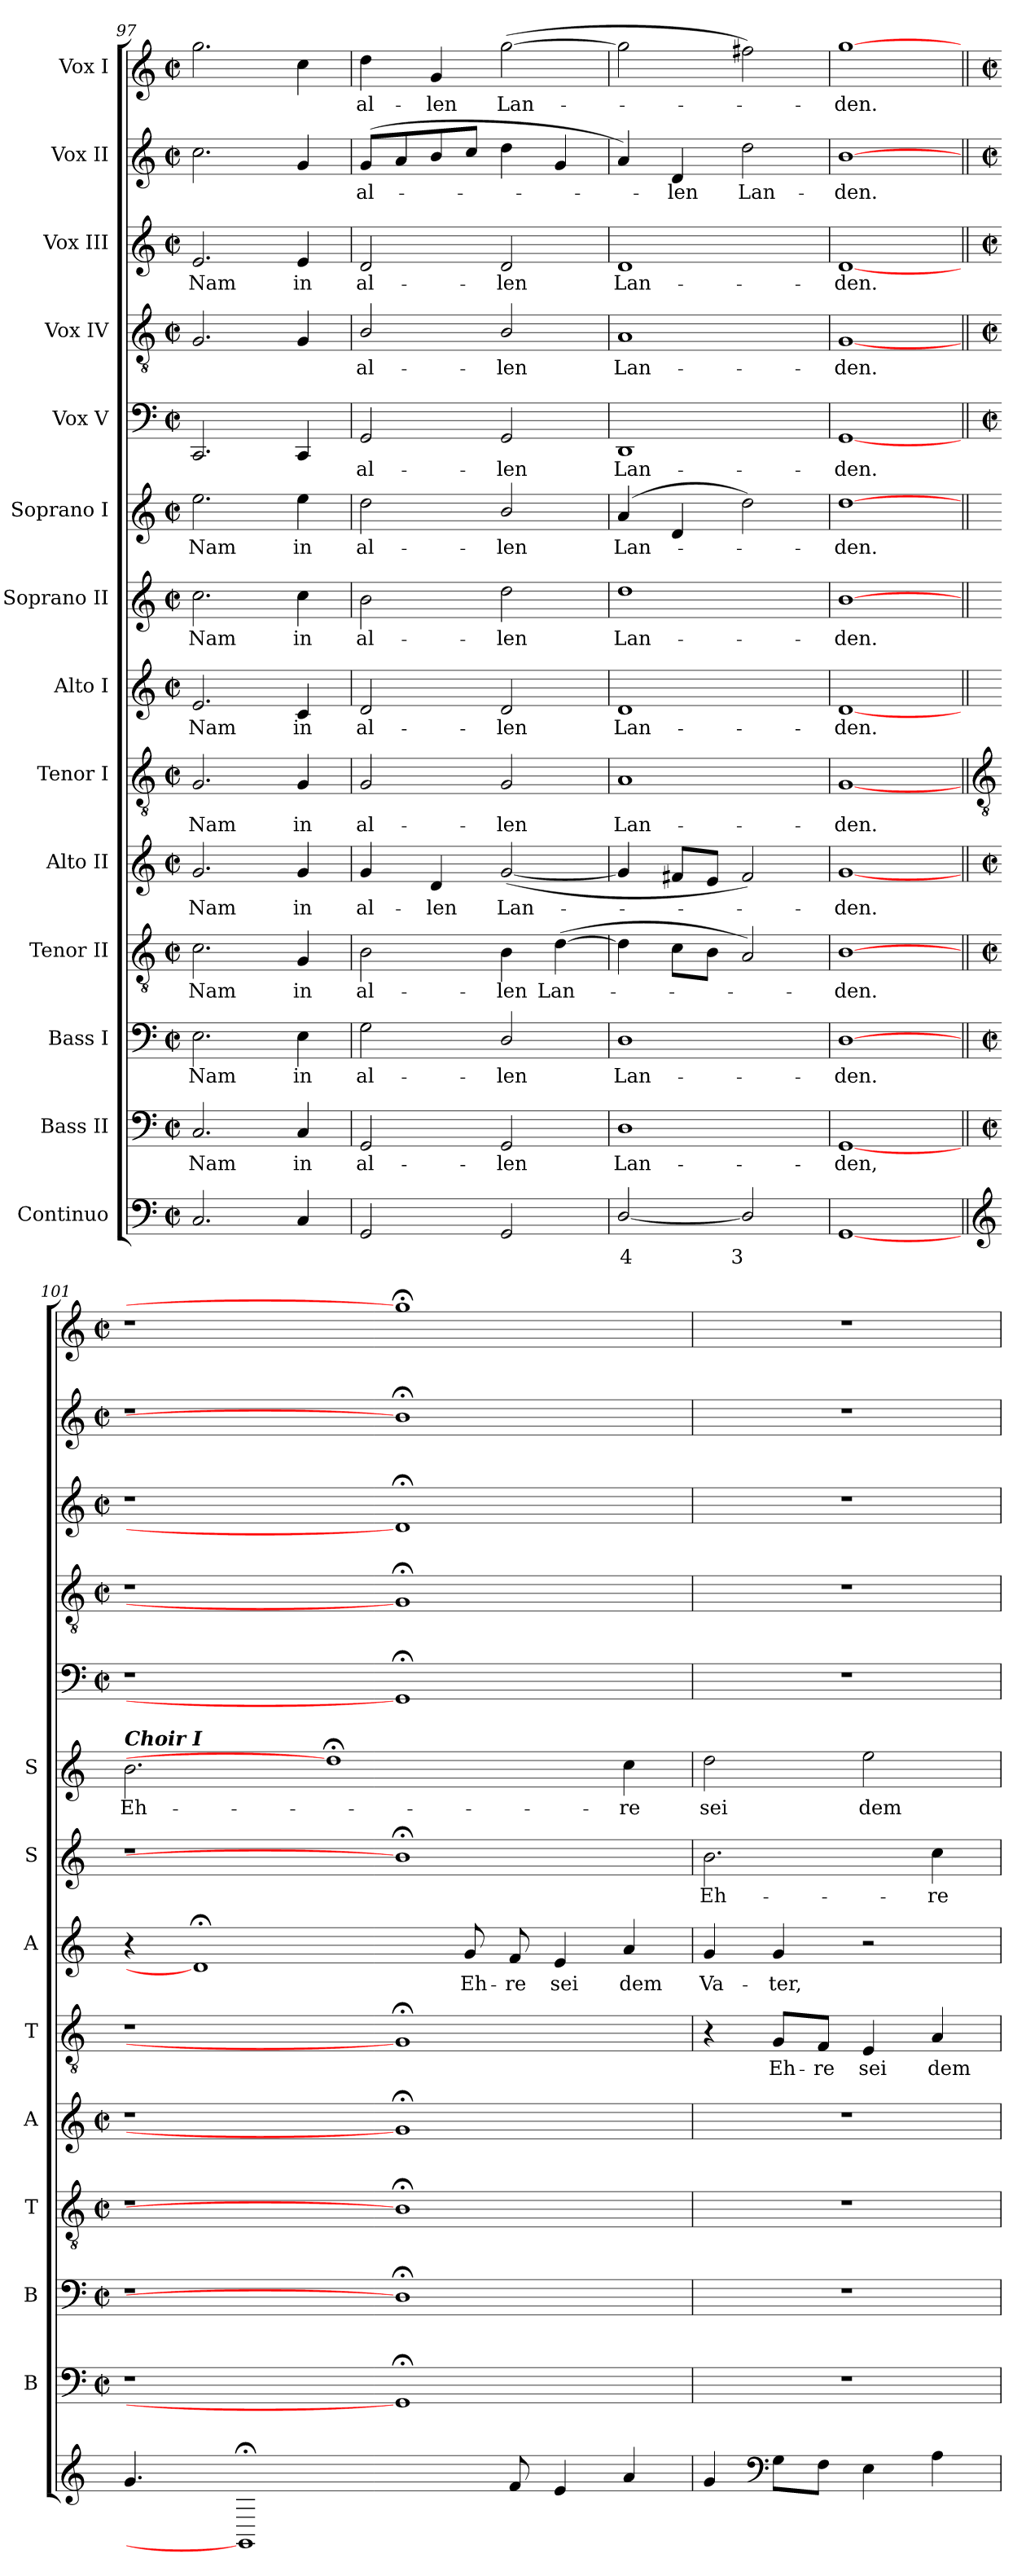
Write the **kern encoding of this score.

**kern	**text	**kern	**text	**kern	**text	**kern	**text	**kern	**text	**kern	**text	**kern	**text	**kern	**text	**kern	**text	**kern	**text	**kern	**text	**kern	**text	**kern	**text	**kern	**text
*part14	*part14	*part13	*part13	*part12	*part12	*part11	*part11	*part10	*part10	*part9	*part9	*part8	*part8	*part7	*part7	*part6	*part6	*part5	*part5	*part4	*part4	*part3	*part3	*part2	*part2	*part1	*part1
*staff14	*staff14	*staff13	*staff13	*staff12	*staff12	*staff11	*staff11	*staff10	*staff10	*staff9	*staff9	*staff8	*staff8	*staff7	*staff7	*staff6	*staff6	*staff5	*staff5	*staff4	*staff4	*staff3	*staff3	*staff2	*staff2	*staff1	*staff1
*I"Continuo	*	*I"Bass II	*	*I"Bass I	*	*I"Tenor II	*	*I"Alto II	*	*I"Tenor I	*	*I"Alto I	*	*I"Soprano II	*	*I"Soprano I	*	*I"Vox V	*	*I"Vox IV	*	*I"Vox III	*	*I"Vox II	*	*I"Vox I	*
*	*	*I'B	*	*I'B	*	*I'T	*	*I'A	*	*I'T	*	*I'A	*	*I'S	*	*I'S	*	*	*	*	*	*	*	*	*	*	*
*clefF4	*	*clefF4	*	*clefF4	*	*clefGv2	*	*clefG2	*	*clefGv2	*	*clefG2	*	*clefG2	*	*clefG2	*	*clefF4	*	*clefGv2	*	*clefG2	*	*clefG2	*	*clefG2	*
*k[]	*	*k[]	*	*k[]	*	*k[]	*	*k[]	*	*k[]	*	*k[]	*	*k[]	*	*k[]	*	*k[]	*	*k[]	*	*k[]	*	*k[]	*	*k[]	*
*C:	*	*C:	*	*C:	*	*C:	*	*C:	*	*C:	*	*C:	*	*C:	*	*C:	*	*C:	*	*C:	*	*C:	*	*C:	*	*C:	*
*M2/2	*	*M2/2	*	*M2/2	*	*M2/2	*	*M2/2	*	*M2/2	*	*M2/2	*	*M2/2	*	*M2/2	*	*M2/2	*	*M2/2	*	*M2/2	*	*M2/2	*	*M2/2	*
*met(c|)	*	*met(c|)	*	*met(c|)	*	*met(c|)	*	*met(c|)	*	*met(c|)	*	*met(c|)	*	*met(c|)	*	*met(c|)	*	*met(c|)	*	*met(c|)	*	*met(c|)	*	*met(c|)	*	*met(c|)	*
=97	=97	=97	=97	=97	=97	=97	=97	=97	=97	=97	=97	=97	=97	=97	=97	=97	=97	=97	=97	=97	=97	=97	=97	=97	=97	=97	=97
!	!	!	!LO:LY:b	!	!LO:LY:b	!	!LO:LY:b	!	!LO:LY:b	!	!LO:LY:b	!	!LO:LY:b	!	!LO:LY:b	!	!LO:LY:b	!	!	!	!	!	!LO:LY:b	!	!	!	!
2.C	.	2.C	Nam	2.E	Nam	2.c	Nam	2.g	Nam	2.G	Nam	2.e	Nam	2.cc	Nam	2.ee	Nam	2.CC	.	2.G	.	2.e	Nam	2.cc	.	2.gg	.
!	!	!	!LO:LY:b	!	!LO:LY:b	!	!LO:LY:b	!	!LO:LY:b	!	!LO:LY:b	!	!LO:LY:b	!	!LO:LY:b	!	!LO:LY:b	!	!	!	!	!	!LO:LY:b	!	!	!	!
4C	.	4C	in	4E	in	4G	in	4g	in	4G	in	4c	in	4cc	in	4ee	in	4CC	.	4G	.	4e	in	4g	.	4cc	.
=98	=98	=98	=98	=98	=98	=98	=98	=98	=98	=98	=98	=98	=98	=98	=98	=98	=98	=98	=98	=98	=98	=98	=98	=98	=98	=98	=98
!	!	!	!LO:LY:b	!	!LO:LY:b	!	!LO:LY:b	!	!LO:LY:b	!	!LO:LY:b	!	!LO:LY:b	!	!LO:LY:b	!	!LO:LY:b	!	!LO:LY:b	!	!LO:LY:b	!	!LO:LY:b	!	!LO:LY:b	!	!LO:LY:b
2GG	.	2GG	al-	2G	al-	2B	al-	4g	al-	2G	al-	2d	al-	2b	al-	2dd	al-	2GG	al-	2B/	al-	2d	al-	(<8gL	al-	4dd	al-
.	.	.	.	.	.	.	.	.	.	.	.	.	.	.	.	.	.	.	.	.	.	.	.	8a	.	.	.
!	!	!	!	!	!	!	!	!	!LO:LY:b	!	!	!	!	!	!	!	!	!	!	!	!	!	!	!	!	!	!LO:LY:b
.	.	.	.	.	.	.	.	4d	-len	.	.	.	.	.	.	.	.	.	.	.	.	.	.	8b	.	4g	-len
.	.	.	.	.	.	.	.	.	.	.	.	.	.	.	.	.	.	.	.	.	.	.	.	8ccJ	.	.	.
!	!	!	!LO:LY:b	!	!LO:LY:b	!	!LO:LY:b	!	!LO:LY:b	!	!LO:LY:b	!	!LO:LY:b	!	!LO:LY:b	!	!LO:LY:b	!	!LO:LY:b	!	!LO:LY:b	!	!LO:LY:b	!	!	!	!LO:LY:b
2GG	.	2GG	-len	2D/	-len	4B	-len	(<[2g	Lan-	2G	-len	2d	-len	2dd	-len	2b/	-len	2GG	-len	2B/	-len	2d	-len	4dd	.	(>[2gg	Lan-
!	!	!	!	!	!	!	!LO:LY:b	!	!	!	!	!	!	!	!	!	!	!	!	!	!	!	!	!	!	!	!
.	.	.	.	.	.	(>[4d	Lan-	.	.	.	.	.	.	.	.	.	.	.	.	.	.	.	.	4g	.	.	.
=99	=99	=99	=99	=99	=99	=99	=99	=99	=99	=99	=99	=99	=99	=99	=99	=99	=99	=99	=99	=99	=99	=99	=99	=99	=99	=99	=99
!	!LO:LY:b	!	!LO:LY:b	!	!LO:LY:b	!	!	!	!	!	!LO:LY:b	!	!LO:LY:b	!	!LO:LY:b	!	!LO:LY:b	!	!LO:LY:b	!	!LO:LY:b	!	!LO:LY:b	!	!	!	!
[2D/	4	1D	Lan-	1D	Lan-	4d]	.	4g]	.	1A	Lan-	1d	Lan-	1dd	Lan-	(>4a	Lan-	1DD	Lan-	1A	Lan-	1d	Lan-	4a)	.	2gg]	.
!	!	!	!	!	!	!	!	!	!	!	!	!	!	!	!	!	!	!	!	!	!	!	!	!	!LO:LY:b	!	!
.	.	.	.	.	.	8cL	.	8f#XL	.	.	.	.	.	.	.	4d	.	.	.	.	.	.	.	4d	len	.	.
.	.	.	.	.	.	8BJ	.	8eJ	.	.	.	.	.	.	.	.	.	.	.	.	.	.	.	.	.	.	.
!	!LO:LY:b	!	!	!	!	!	!	!	!	!	!	!	!	!	!	!	!	!	!	!	!	!	!	!	!LO:LY:b	!	!
2D/]	3	.	.	.	.	2A)	.	2f#)	.	.	.	.	.	.	.	2dd)	.	.	.	.	.	.	.	2dd	Lan-	2ff#X)	.
=100	=100	=100	=100	=100	=100	=100	=100	=100	=100	=100	=100	=100	=100	=100	=100	=100	=100	=100	=100	=100	=100	=100	=100	=100	=100	=100	=100
!	!	!	!LO:LY:b	!	!LO:LY:b	!	!LO:LY:b	!	!LO:LY:b	!	!LO:LY:b	!	!LO:LY:b	!	!LO:LY:b	!	!LO:LY:b	!	!LO:LY:b	!	!LO:LY:b	!	!LO:LY:b	!	!LO:LY:b	!	!LO:LY:b
[1GG	.	[1GG	-den,	[1D	-den.	[1B	den.	[1g	den.	[1G	-den.	[1d	-den.	[1b	-den.	[1dd	den.	[1GG	-den.	[1G	-den.	[1d	-den.	[1b	-den.	[1gg	den.
!!LO:LB:g=z
=101||	=101||	=101||	=101||	=101||	=101||	=101||	=101||	=101||	=101||	=101||	=101||	=101||	=101||	=101||	=101||	=101||	=101||	=101||	=101||	=101||	=101||	=101||	=101||	=101||	=101||	=101||	=101||
*clefG2	*	*	*	*	*	*	*	*	*	*clefGv2	*	*	*	*	*	*	*	*	*	*	*	*	*	*	*	*	*
*	*	*M2/2	*	*M2/2	*	*M2/2	*	*M2/2	*	*	*	*	*	*	*	*	*	*M2/2	*	*M2/2	*	*M2/2	*	*M2/2	*	*M2/2	*
*	*	*met(c|)	*	*met(c|)	*	*met(c|)	*	*met(c|)	*	*	*	*	*	*	*	*	*	*met(c|)	*	*met(c|)	*	*met(c|)	*	*met(c|)	*	*met(c|)	*
!	!	!	!	!	!	!	!	!	!	!	!	!	!	!	!	!LO:TX:a:Bi:t=Choir I	!	!	!	!	!	!	!	!	!	!	!
!	!	!	!	!	!	!	!	!	!	!	!	!	!	!	!	!	!LO:LY:b	!	!	!	!	!	!	!	!	!	!
4.g	.	1r	.	1r	.	1r	.	1r	.	1r	.	4r	.	1r	.	2.b	Eh-	1r	.	1r	.	1r	.	1r	.	1r	.
.	.	.	.	.	.	.	.	.	.	.	.	1d;<]	.	.	.	.	.	.	.	.	.	.	.	.	.	.	.
1GG;<]	.	.	.	.	.	.	.	.	.	.	.	.	.	.	.	.	.	.	.	.	.	.	.	.	.	.	.
.	.	.	.	.	.	.	.	.	.	.	.	.	.	.	.	1dd;<]	.	.	.	.	.	.	.	.	.	.	.
.	.	1GG;<]	.	1D;<]	.	1B;<]	.	1g;<]	.	1G;<]	.	.	.	1b;<]	.	.	.	1GG;<]	.	1G;<]	.	1d;<]	.	1b;<]	.	1gg;<]	.
!	!	!	!	!	!	!	!	!	!	!	!	!	!LO:LY:b	!	!	!	!	!	!	!	!	!	!	!	!	!	!
.	.	.	.	.	.	.	.	.	.	.	.	8g	Eh-	.	.	.	.	.	.	.	.	.	.	.	.	.	.
!	!	!	!	!	!	!	!	!	!	!	!	!	!LO:LY:b	!	!	!	!	!	!	!	!	!	!	!	!	!	!
8f	.	.	.	.	.	.	.	.	.	.	.	8f	-re	.	.	.	.	.	.	.	.	.	.	.	.	.	.
!	!	!	!	!	!	!	!	!	!	!	!	!	!LO:LY:b	!	!	!	!	!	!	!	!	!	!	!	!	!	!
4e	.	.	.	.	.	.	.	.	.	.	.	4e	sei	.	.	.	.	.	.	.	.	.	.	.	.	.	.
!	!	!	!	!	!	!	!	!	!	!	!	!	!LO:LY:b	!	!	!	!LO:LY:b	!	!	!	!	!	!	!	!	!	!
4a	.	.	.	.	.	.	.	.	.	.	.	4a	dem	.	.	4cc	-re	.	.	.	.	.	.	.	.	.	.
=102	=102	=102	=102	=102	=102	=102	=102	=102	=102	=102	=102	=102	=102	=102	=102	=102	=102	=102	=102	=102	=102	=102	=102	=102	=102	=102	=102
!	!	!	!	!	!	!	!	!	!	!	!	!	!LO:LY:b	!	!LO:LY:b	!	!LO:LY:b	!	!	!	!	!	!	!	!	!	!
4g	.	1r	.	1r	.	1r	.	1r	.	4r	.	4g	Va-	2.b	Eh-	2dd	sei	1r	.	1r	.	1r	.	1r	.	1r	.
*clefF4	*	*	*	*	*	*	*	*	*	*	*	*	*	*	*	*	*	*	*	*	*	*	*	*	*	*	*
!	!	!	!	!	!	!	!	!	!	!	!LO:LY:b	!	!LO:LY:b	!	!	!	!	!	!	!	!	!	!	!	!	!	!
8GL	.	.	.	.	.	.	.	.	.	8G/L	Eh-	4g	-ter,	.	.	.	.	.	.	.	.	.	.	.	.	.	.
!	!	!	!	!	!	!	!	!	!	!	!LO:LY:b	!	!	!	!	!	!	!	!	!	!	!	!	!	!	!	!
8FJ	.	.	.	.	.	.	.	.	.	8F/J	-re	.	.	.	.	.	.	.	.	.	.	.	.	.	.	.	.
!	!	!	!	!	!	!	!	!	!	!	!LO:LY:b	!	!	!	!	!	!LO:LY:b	!	!	!	!	!	!	!	!	!	!
4E	.	.	.	.	.	.	.	.	.	4E	sei	2r	.	.	.	2ee	dem	.	.	.	.	.	.	.	.	.	.
!	!	!	!	!	!	!	!	!	!	!	!LO:LY:b	!	!	!	!LO:LY:b	!	!	!	!	!	!	!	!	!	!	!	!
4A	.	.	.	.	.	.	.	.	.	4A	dem	.	.	4cc	-re	.	.	.	.	.	.	.	.	.	.	.	.
=	=	=	=	=	=	=	=	=	=	=	=	=	=	=	=	=	=	=	=	=	=	=	=	=	=	=	=
*-	*-	*-	*-	*-	*-	*-	*-	*-	*-	*-	*-	*-	*-	*-	*-	*-	*-	*-	*-	*-	*-	*-	*-	*-	*-	*-	*-
